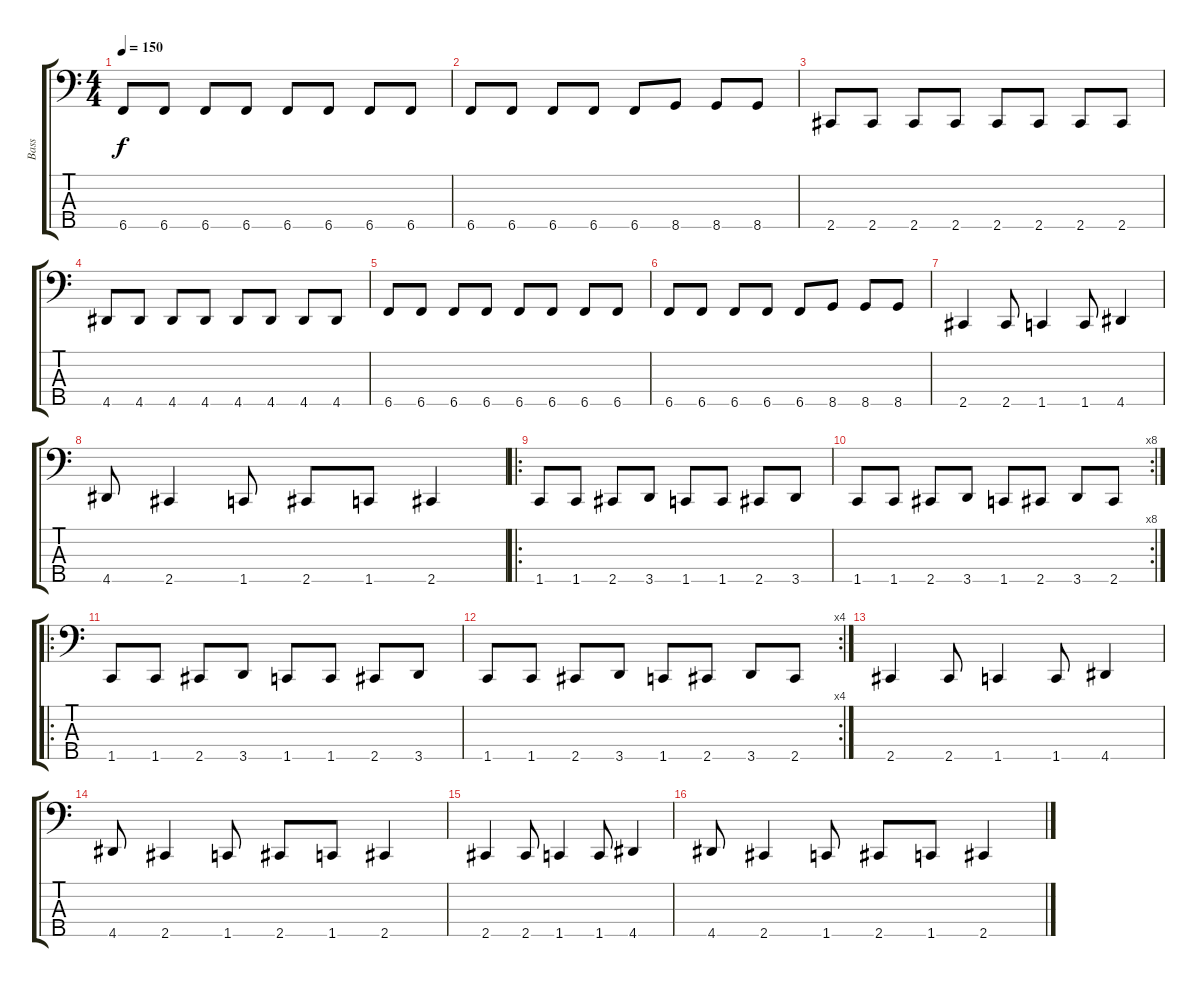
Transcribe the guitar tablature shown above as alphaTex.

\track ("Bass" "Bass") {instrument electricbassfinger}
\staff {score tabs}
\tuning (G2 D2 A1 E1 B0) {hide}
\ts (4 4)
\tempo 150
\clef f4
\ks c
6.5.8{dy f} 6.5.8 6.5.8 6.5.8 6.5.8 6.5.8 6.5.8 6.5.8 |
6.5.8 6.5.8 6.5.8 6.5.8 6.5.8 8.5.8 8.5.8 8.5.8 |
2.5.8 2.5.8 2.5.8 2.5.8 2.5.8 2.5.8 2.5.8 2.5.8 |
4.5.8 4.5.8 4.5.8 4.5.8 4.5.8 4.5.8 4.5.8 4.5.8 |
6.5.8 6.5.8 6.5.8 6.5.8 6.5.8 6.5.8 6.5.8 6.5.8 |
6.5.8 6.5.8 6.5.8 6.5.8 6.5.8 8.5.8 8.5.8 8.5.8 |
2.5.4 2.5.8 1.5.4 1.5.8 4.5.4 |
4.5.8 2.5.4 1.5.8 2.5.8 1.5.8 2.5.4 |
\ro
1.5.8 1.5.8 2.5.8 3.5.8 1.5.8 1.5.8 2.5.8 3.5.8 |
\rc 8
1.5.8 1.5.8 2.5.8 3.5.8 1.5.8 2.5.8 3.5.8 2.5.8 |
\ro
1.5.8 1.5.8 2.5.8 3.5.8 1.5.8 1.5.8 2.5.8 3.5.8 |
\rc 4
1.5.8 1.5.8 2.5.8 3.5.8 1.5.8 2.5.8 3.5.8 2.5.8 |
2.5.4 2.5.8 1.5.4 1.5.8 4.5.4 |
4.5.8 2.5.4 1.5.8 2.5.8 1.5.8 2.5.4 |
2.5.4 2.5.8 1.5.4 1.5.8 4.5.4 |
4.5.8 2.5.4 1.5.8 2.5.8 1.5.8 2.5.4
